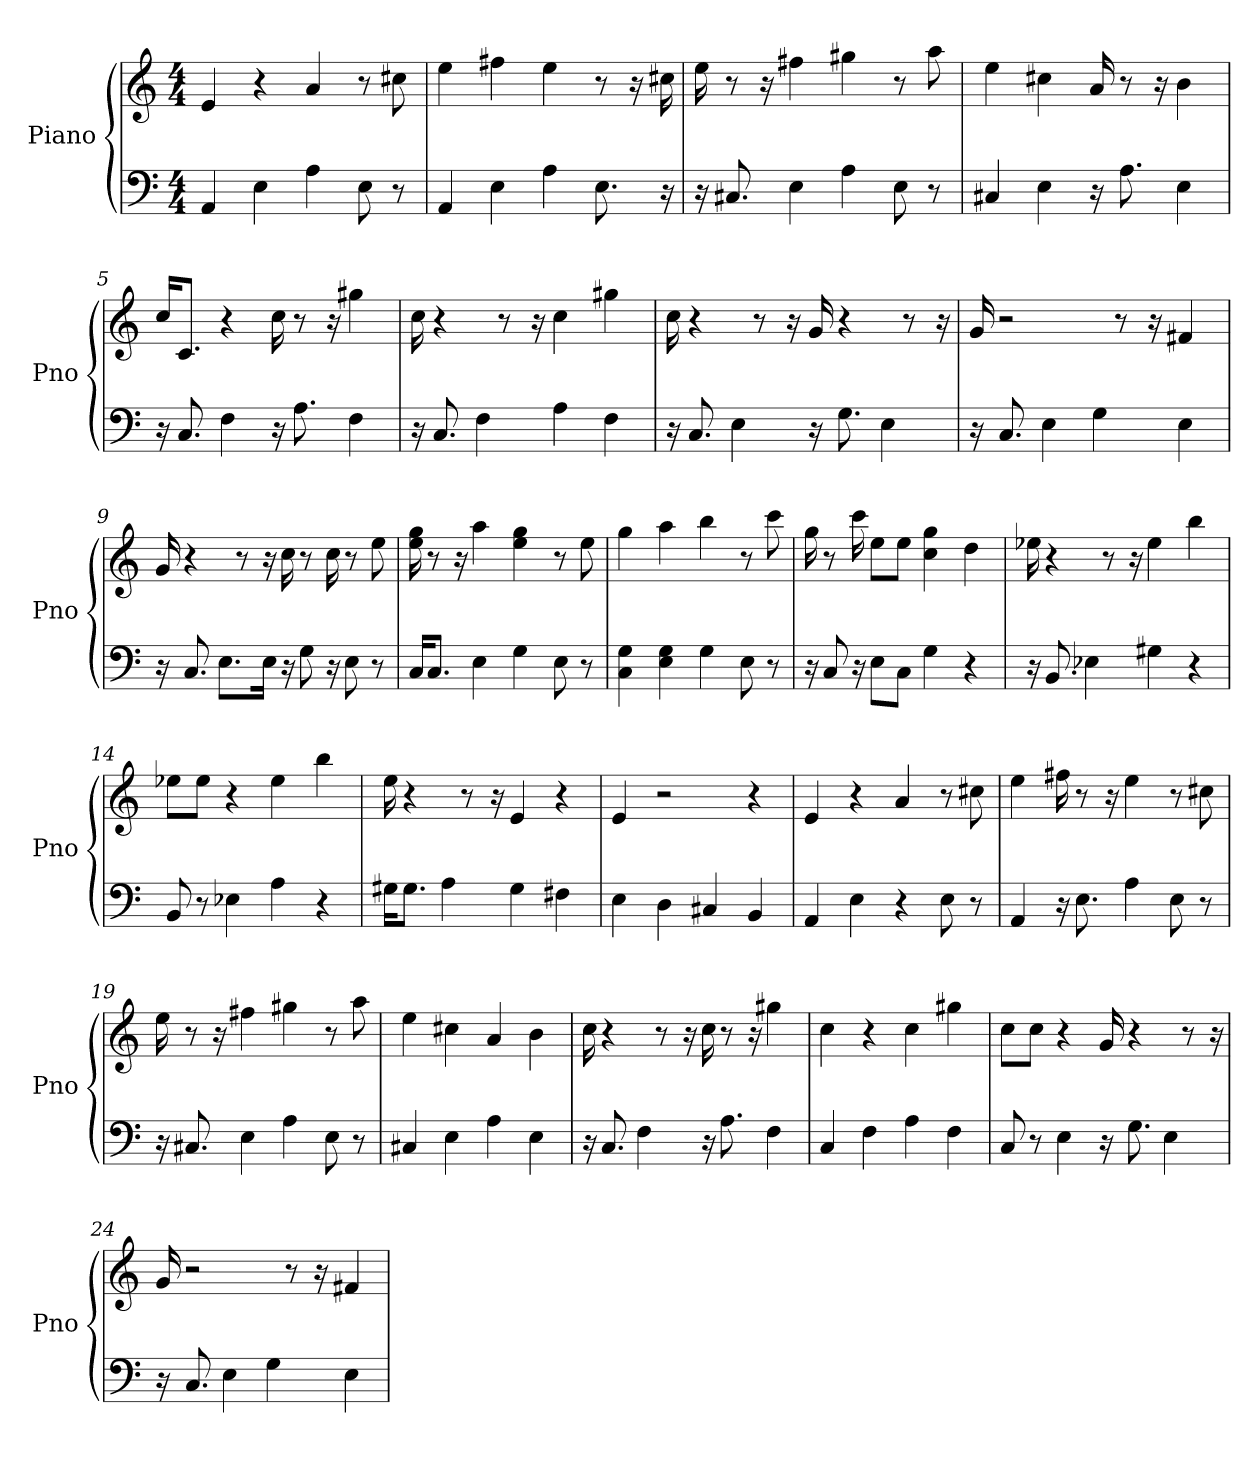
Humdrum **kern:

**kern	**kern
*part1	*part1
*staff2	*staff1
*I"Piano	*
*I'Pno	*
*clefF4	*clefG2
*k[]	*k[]
*C:	*C:
*M4/4	*M4/4
*MM176	*MM176
=1	=1
4AA	4e
4E	4r
4A	4a
8E	8r
8r	8cc#
=2	=2
4AA	4ee
4E	4ff#
4A	4ee
8.E	8r
.	16r
16r	16cc#
=3	=3
16r	16ee
8.C#	8r
.	16r
4E	4ff#
4A	4gg#
8E	8r
8r	8aa
=4	=4
4C#	4ee
4E	4cc#
16r	16a
8.A	8r
.	16r
4E	4b
=5	=5
16r	16cc/KL
8.C	8.c/J
4F	4r
16r	16cc
8.A	8r
.	16r
4F	4gg#
=6	=6
16r	16cc
8.C	4r
4F	.
.	8r
.	16r
4A	4cc
4F	4gg#
=7	=7
16r	16cc
8.C	4r
4E	.
.	8r
.	16r
16r	16g
8.G	4r
4E	.
.	8r
.	16r
=8	=8
16r	16g
8.C	2r
4E	.
4G	.
.	8r
.	16r
4E	4f#
=9	=9
16r	16g
8.C	4r
8.E\L	.
.	8r
16E\Jk	16r
16r	16cc
8G	8r
16r	16cc
8E	8r
8r	8ee
=10	=10
16C/KL	16gg 16ee
8.C/J	8r
.	16r
4E	4aa
4G	4ee 4gg
8E	8r
8r	8ee
=11	=11
4G 4C	4gg
4G 4E	4aa
4G	4bb
8E	8r
8r	8ccc
=12	=12
16r	16gg
8C	8r
16r	16ccc
8E\L	8ee\L
8C\J	8ee\J
4G	4cc 4gg
4r	4dd
=13	=13
16r	16ee-
8.BB	4r
4E-	.
.	8r
.	16r
4G#	4ee-
4r	4bb
=14	=14
8BB	8ee-\L
8r	8ee-\J
4E-	4r
4A	4ee-
4r	4bb
=15	=15
16G#\KL	16ee
8.G#\J	4r
4A	.
.	8r
.	16r
4G#	4e
4F#	4r
=16	=16
4E	4e
4D	2r
4C#	.
4BB	4r
=17	=17
4AA	4e
4E	4r
4r	4a
8E	8r
8r	8cc#
=18	=18
4AA	4ee
16r	16ff#
8.E	8r
.	16r
4A	4ee
8E	8r
8r	8cc#
=19	=19
16r	16ee
8.C#	8r
.	16r
4E	4ff#
4A	4gg#
8E	8r
8r	8aa
=20	=20
4C#	4ee
4E	4cc#
4A	4a
4E	4b
=21	=21
16r	16cc
8.C	4r
4F	.
.	8r
.	16r
16r	16cc
8.A	8r
.	16r
4F	4gg#
=22	=22
4C	4cc
4F	4r
4A	4cc
4F	4gg#
=23	=23
8C	8cc\L
8r	8cc\J
4E	4r
16r	16g
8.G	4r
4E	.
.	8r
.	16r
=24	=24
16r	16g
8.C	2r
4E	.
4G	.
.	8r
.	16r
4E	4f#
=	=
*-	*-
